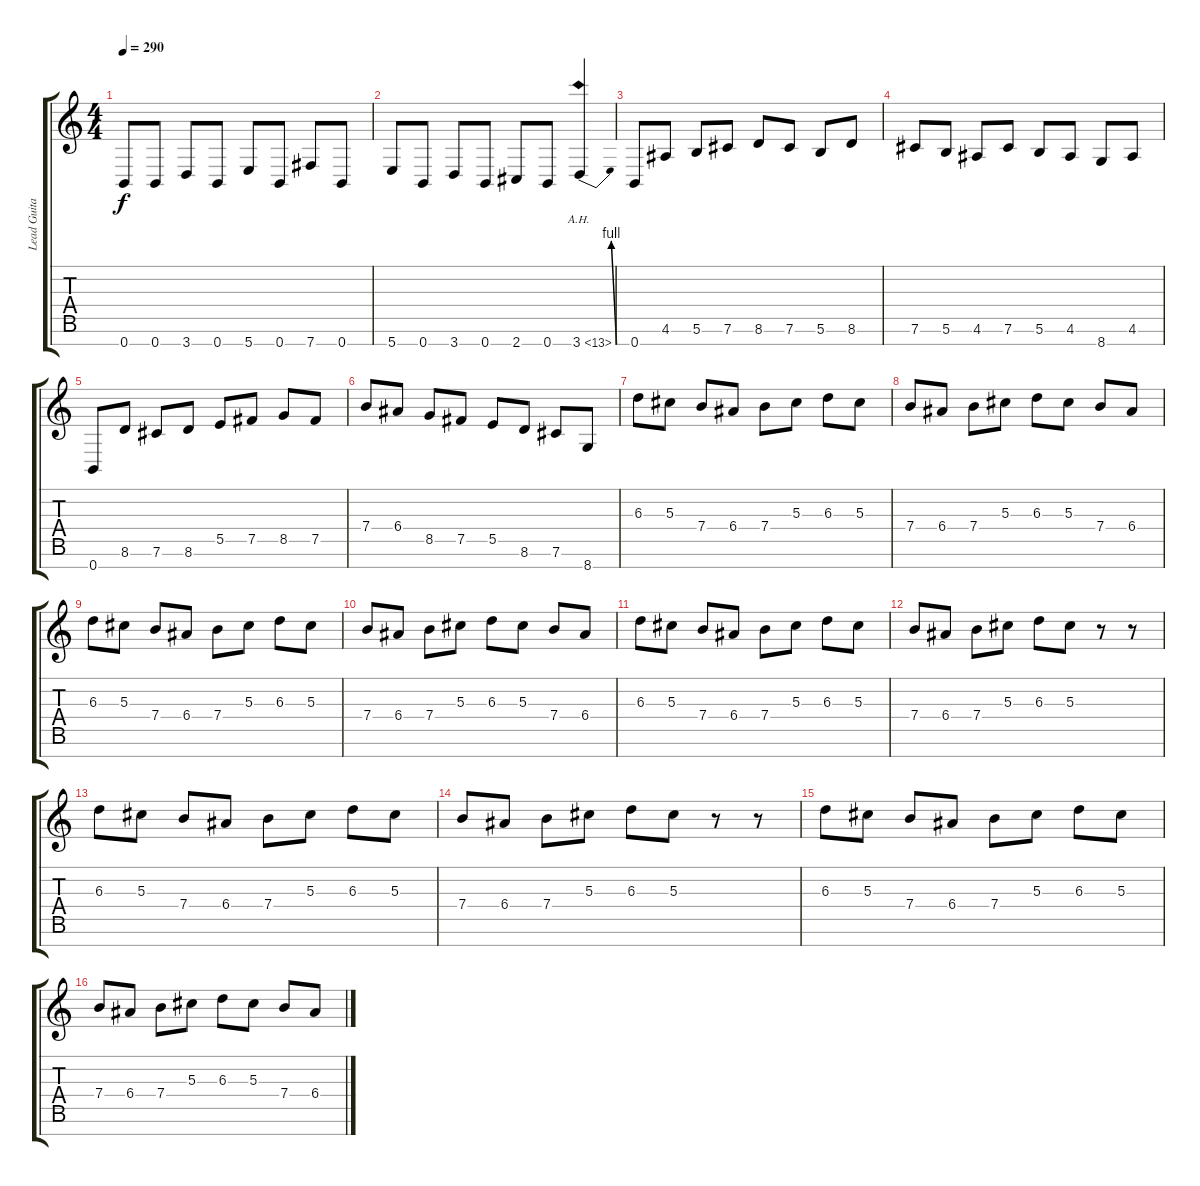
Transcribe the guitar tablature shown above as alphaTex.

\track ("Lead Guitar (Chris Storey)" "Lead Guita") {instrument distortionguitar}
\staff {score tabs}
\tuning (Gb4 Db4 Ab3 E3 B2 Gb2 B1) {hide}
\ts (4 4)
\tempo 290
\clef g2
\ks c
0.7.8{dy f} 0.7.8 3.7.8 0.7.8 5.7.8 0.7.8 7.7.8 0.7.8 |
5.7.8 0.7.8 3.7.8 0.7.8 2.7.8 0.7.8 3.7{be (bend 0 0 60 4) ah 10}.4 |
0.7.8 4.6.8 5.6.8 7.6.8 8.6.8 7.6.8 5.6.8 8.6.8 |
7.6.8 5.6.8 4.6.8 7.6.8 5.6.8 4.6.8 8.7.8 4.6.8 |
0.7.8 8.6.8 7.6.8 8.6.8 5.5.8 7.5.8 8.5.8 7.5.8 |
7.4.8 6.4.8 8.5.8 7.5.8 5.5.8 8.6.8 7.6.8 8.7.8 |
6.3.8 5.3.8 7.4.8 6.4.8 7.4.8 5.3.8 6.3.8 5.3.8 |
7.4.8 6.4.8 7.4.8 5.3.8 6.3.8 5.3.8 7.4.8 6.4.8 |
6.3.8 5.3.8 7.4.8 6.4.8 7.4.8 5.3.8 6.3.8 5.3.8 |
7.4.8 6.4.8 7.4.8 5.3.8 6.3.8 5.3.8 7.4.8 6.4.8 |
6.3.8 5.3.8 7.4.8 6.4.8 7.4.8 5.3.8 6.3.8 5.3.8 |
7.4.8 6.4.8 7.4.8 5.3.8 6.3.8 5.3.8 r.8 r.8 |
6.3.8 5.3.8 7.4.8 6.4.8 7.4.8 5.3.8 6.3.8 5.3.8 |
7.4.8 6.4.8 7.4.8 5.3.8 6.3.8 5.3.8 r.8 r.8 |
6.3.8 5.3.8 7.4.8 6.4.8 7.4.8 5.3.8 6.3.8 5.3.8 |
7.4.8 6.4.8 7.4.8 5.3.8 6.3.8 5.3.8 7.4.8 6.4.8
